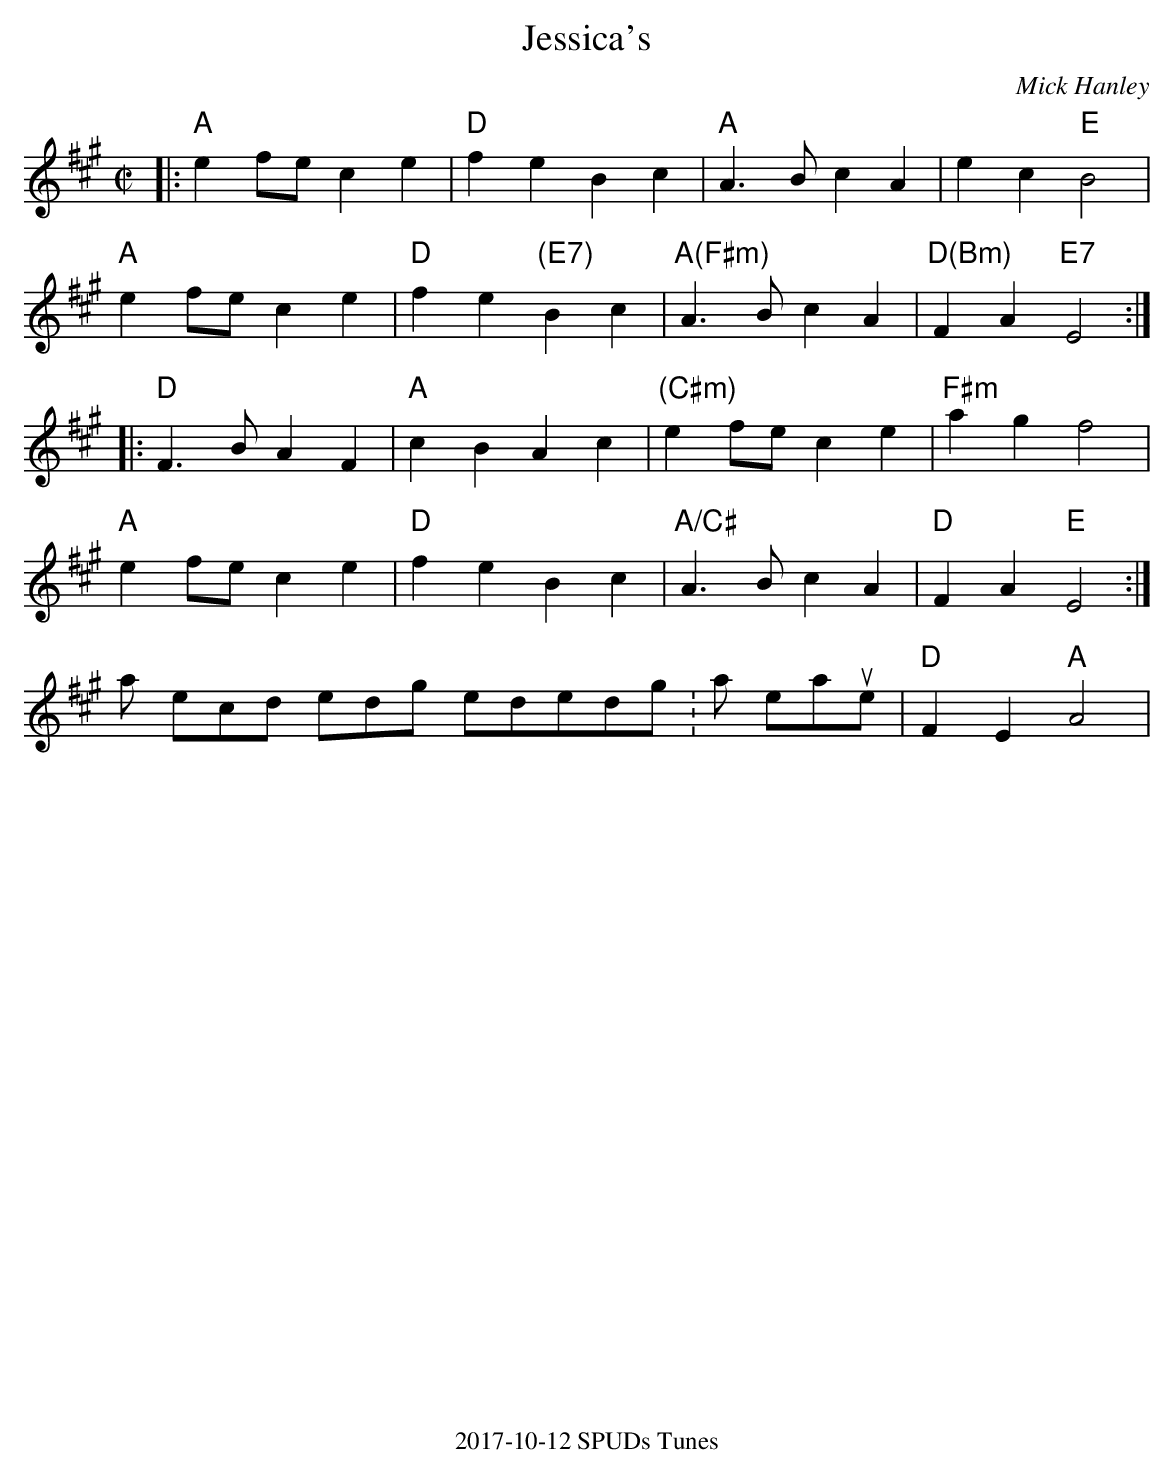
X:1
T: Jessica's
C: Mick Hanley
M: C|
L:1/8
K: A
|:"A"e2fe c2e2| "D"f2e2 B2c2|"A" A3B c2A2| e2c2 "E"B4 |
"A"e2fe c2e2| "D"f2e2 "(E7)"B2c2|"A(F#m)" A3B c2A2| "D(Bm)"F2A2 "E7"E4 :|
|:"D"F3B A2F2| "A"c2B2 A2c2| "(C#m)"e2fe c2e2| "F#m"a2g2 f4|
"A"e2fe c2e2| "D"f2e2 B2c2| "A/C#"A3B c2A2| "D"F2A2 "E"E4 :|
optional second ending or end-ending:last measure  |"D"F2E2"A"A4 |
